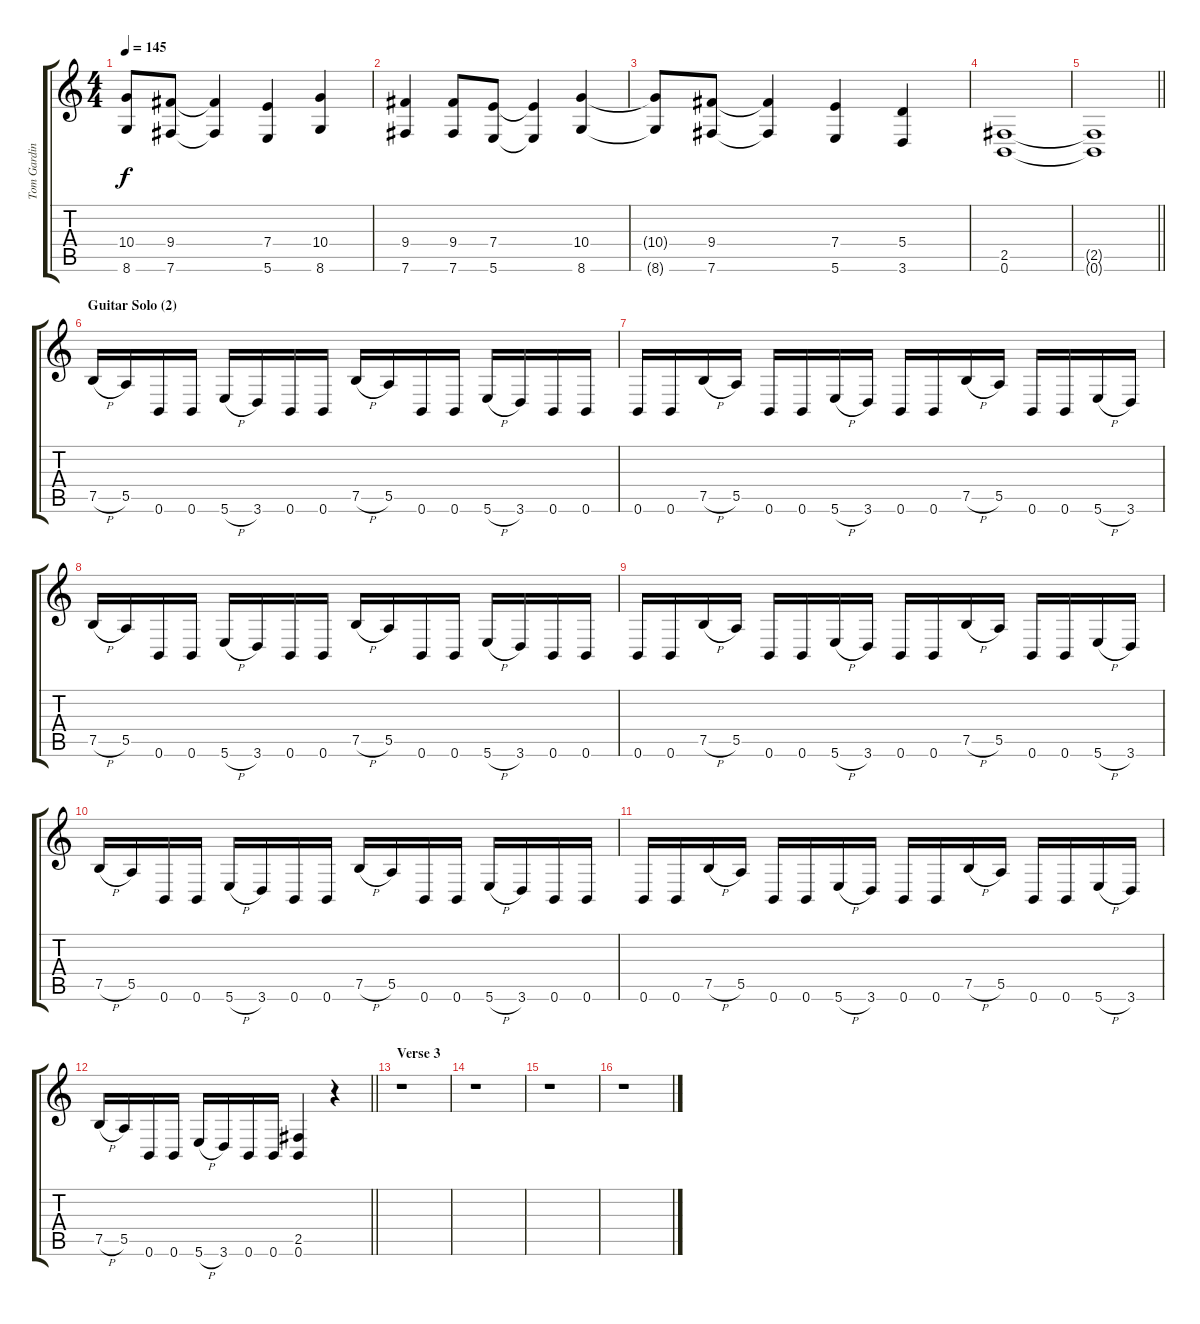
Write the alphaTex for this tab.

\track ("Tom Gardiner - rhythm guitar" "Tom Gardin") {instrument distortionguitar}
\staff {score tabs}
\tuning (B3 Gb3 D3 A2 E2 B1) {hide}
\ts (4 4)
\tempo 145
\clef g2
\ks aminor
(10.4{t} 8.6{t}).8{dy f} (9.4 7.6).8 (9.4{t} 7.6{t}).4 (7.4 5.6).4 (10.4 8.6).4 |
(9.4 7.6).4 (9.4 7.6).8 (7.4 5.6).8 (7.4{t} 5.6{t}).4 (10.4 8.6).4 |
(10.4{t} 8.6{t}).8 (9.4 7.6).8 (9.4{t} 7.6{t}).4 (7.4 5.6).4 (5.4 3.6).4 |
(2.5 0.6).1 |
\barLineRight lightlight
(2.5{t} 0.6{t}).1 |
\section ("" "Guitar Solo (2)")
7.5{h}.16 5.5.16 0.6.16 0.6.16 5.6{h}.16 3.6.16 0.6.16 0.6.16 7.5{h}.16 5.5.16 0.6.16 0.6.16 5.6{h}.16 3.6.16 0.6.16 0.6.16 |
0.6.16 0.6.16 7.5{h}.16 5.5.16 0.6.16 0.6.16 5.6{h}.16 3.6.16 0.6.16 0.6.16 7.5{h}.16 5.5.16 0.6.16 0.6.16 5.6{h}.16 3.6.16 |
7.5{h}.16 5.5.16 0.6.16 0.6.16 5.6{h}.16 3.6.16 0.6.16 0.6.16 7.5{h}.16 5.5.16 0.6.16 0.6.16 5.6{h}.16 3.6.16 0.6.16 0.6.16 |
0.6.16 0.6.16 7.5{h}.16 5.5.16 0.6.16 0.6.16 5.6{h}.16 3.6.16 0.6.16 0.6.16 7.5{h}.16 5.5.16 0.6.16 0.6.16 5.6{h}.16 3.6.16 |
7.5{h}.16 5.5.16 0.6.16 0.6.16 5.6{h}.16 3.6.16 0.6.16 0.6.16 7.5{h}.16 5.5.16 0.6.16 0.6.16 5.6{h}.16 3.6.16 0.6.16 0.6.16 |
0.6.16 0.6.16 7.5{h}.16 5.5.16 0.6.16 0.6.16 5.6{h}.16 3.6.16 0.6.16 0.6.16 7.5{h}.16 5.5.16 0.6.16 0.6.16 5.6{h}.16 3.6.16 |
\barLineRight lightlight
7.5{h}.16 5.5.16 0.6.16 0.6.16 5.6{h}.16 3.6.16 0.6.16 0.6.16 (2.5 0.6).4 r.4 |
\section ("" "Verse 3")
r.1 |
r.1 |
r.1 |
r.1
